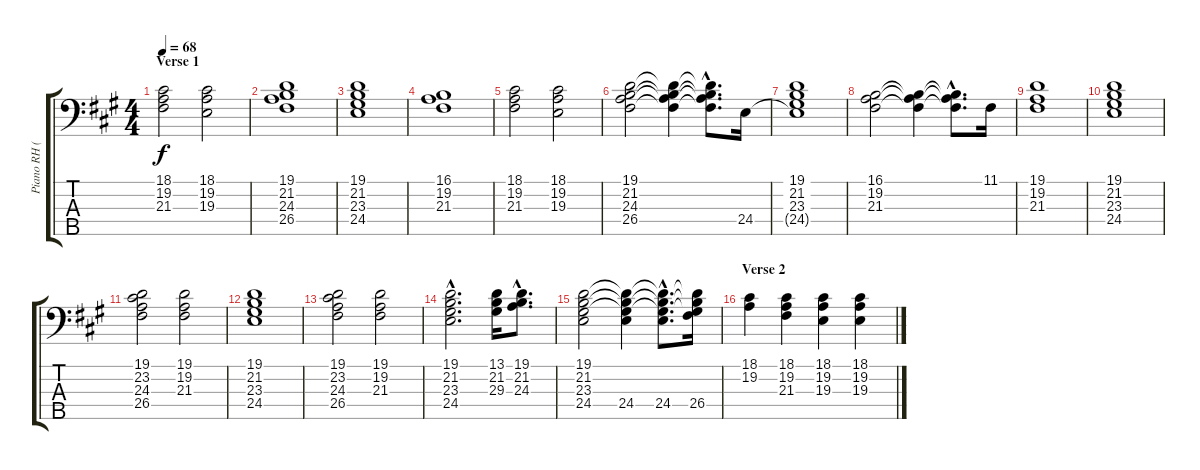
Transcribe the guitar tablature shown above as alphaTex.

\track ("Piano RH (Chris Martin)" "Piano RH (") {instrument acousticgrandpiano}
\staff {score tabs}
\tuning (G2 D2 A1 E1 B0) {hide}
\ts (4 4)
\section ("" "Verse 1")
\tempo 68
\clef f4
\ks a
(18.1 19.2 21.3).2{dy f instrument acousticgrandpiano} (18.1 19.2 19.3).2 |
(19.1 21.2 24.3 26.4).1 |
(19.1 21.2 23.3 24.4).1 |
(16.1 19.2 21.3).1 |
(18.1 19.2 21.3).2 (18.1 19.2 19.3).2 |
(19.1 21.2 24.3 26.4).2 (19.1{t} 21.2{t} 24.3{t} 26.4{t}).4 (19.1{hac t} 21.2{hac t} 24.3{hac t} 26.4{hac t}).8{d} 24.4.16 |
(19.1 21.2 23.3 24.4{t}).1 |
(16.1 19.2 21.3).2 (16.1{t} 19.2{t} 21.3{t}).4 (16.1{hac t} 19.2{hac t} 21.3{hac t}).8{d} 11.1.16 |
(19.1 19.2 21.3).1 |
(19.1 21.2 23.3 24.4).1 |
(19.1 23.2 24.3 26.4).2 (19.1 19.2 21.3).2 |
(19.1 21.2 23.3 24.4).1 |
(19.1 23.2 24.3 26.4).2 (19.1 19.2 21.3).2 |
(19.1{hac} 21.2{hac} 23.3{hac} 24.4{hac}).2{d} (13.1 21.2 29.3).16 (19.1{hac} 21.2{hac} 24.3{hac}).8{d} |
(19.1 21.2 23.3 24.4).2 (19.1{t} 21.2{t} 23.3{t} 24.4).4 (19.1{hac t} 21.2{hac t} 23.3{hac t} 24.4{hac}).8{d} (19.1{t} 21.2{t} 23.3{t} 26.4).16 |
\section ("" "Verse 2")
(18.1 19.2).4 (18.1 19.2 21.3).4 (18.1 19.2 19.3).4 (18.1 19.2 19.3).4
